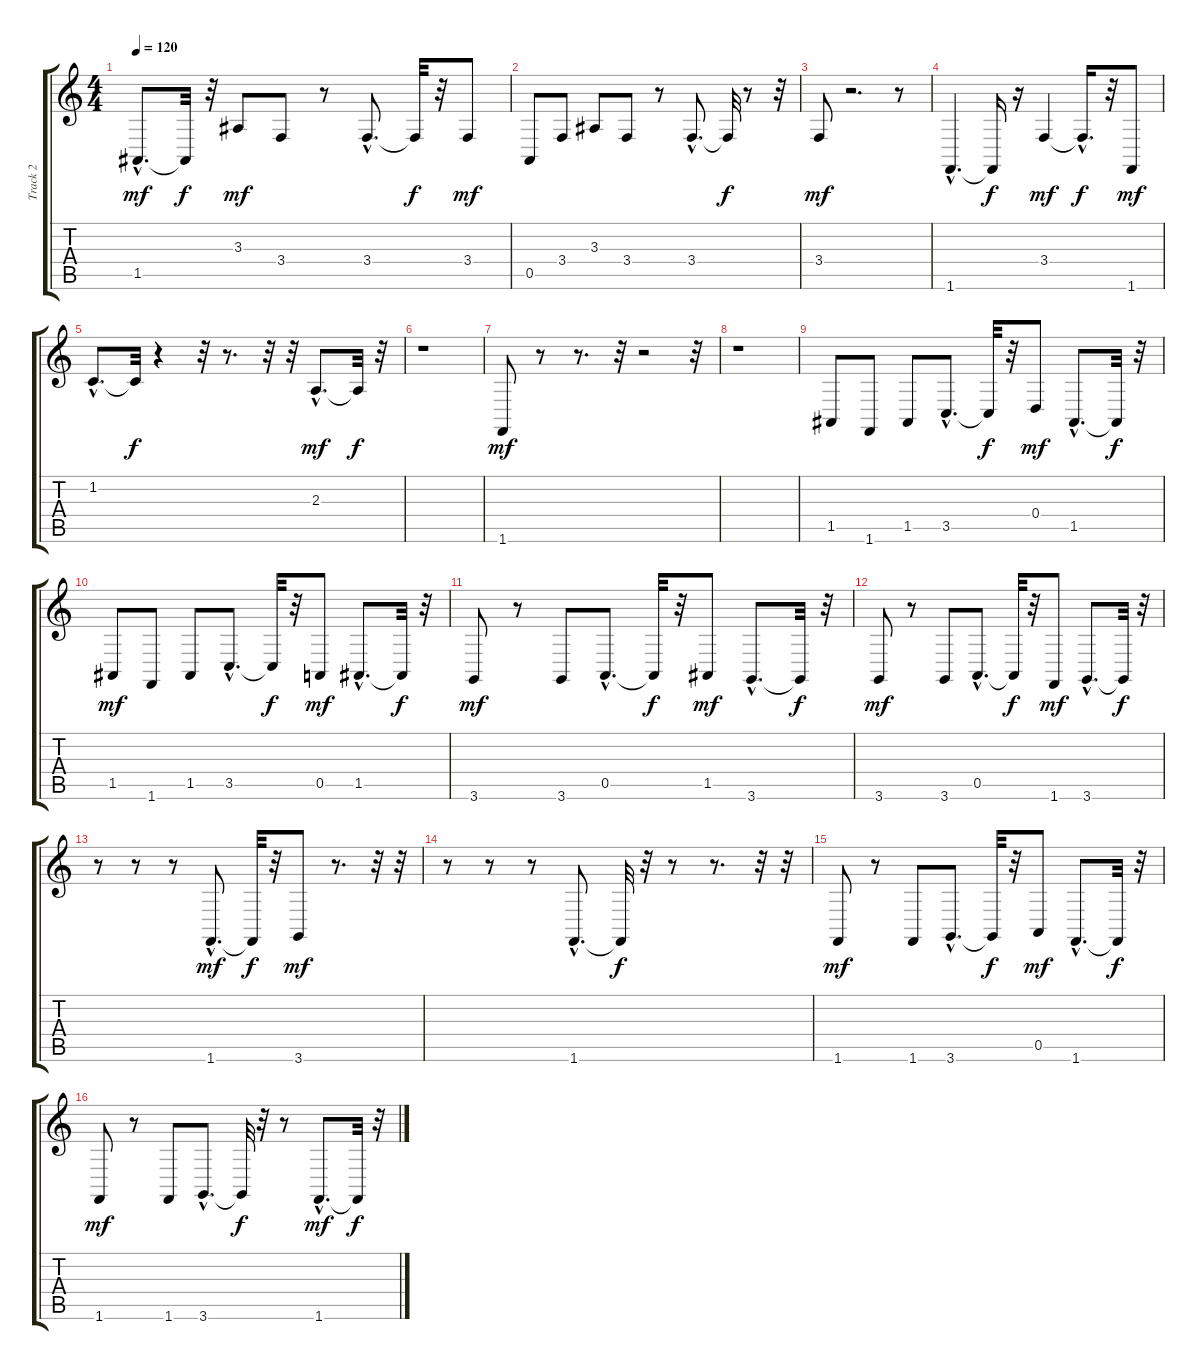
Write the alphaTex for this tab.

\track ("Track 2" "Track 2") {instrument acousticgrandpiano}
\staff {score tabs}
\tuning (E4 B3 G3 D3 A2 E2) {hide}
\ts (4 4)
\tempo 120
\clef g2
\ks c
1.5{hac}.8{d dy mf instrument acousticgrandpiano} 1.5{t}.32{dy f} r.32 3.3.8{dy mf} 3.4.8 r.8 3.4{hac}.8{d} 3.4{t}.32{dy f} r.32 3.4.8{dy mf} |
0.5.8 3.4.8 3.3.8 3.4.8 r.8 3.4{hac}.8{d} 3.4{t}.32{dy f} r.8 r.32 |
3.4.8{dy mf} r.2{d} r.8 |
1.6{hac}.4{d} 1.6{t}.16{dy f} r.16 3.4.4{dy mf} 3.4{hac t}.16{d dy f} r.32 1.6.8{dy mf} |
1.2{hac}.8{d} 1.2{t}.32{dy f} r.4 r.32 r.8{d} r.32 r.32 2.3{hac}.8{d dy mf} 2.3{t}.32{dy f} r.32 |
r.1 |
1.6.8{dy mf} r.8 r.8{d} r.32 r.2 r.32 |
r.1 |
1.5.8 1.6.8 1.5.8 3.5{hac}.8{d} 3.5{t}.32{dy f} r.32 0.4.8{dy mf} 1.5{hac}.8{d} 1.5{t}.32{dy f} r.32 |
1.5.8{dy mf} 1.6.8 1.5.8 3.5{hac}.8{d} 3.5{t}.32{dy f} r.32 0.5.8{dy mf} 1.5{hac}.8{d} 1.5{t}.32{dy f} r.32 |
3.6.8{dy mf} r.8 3.6.8 0.5{hac}.8{d} 0.5{t}.32{dy f} r.32 1.5.8{dy mf} 3.6{hac}.8{d} 3.6{t}.32{dy f} r.32 |
3.6.8{dy mf} r.8 3.6.8 0.5{hac}.8{d} 0.5{t}.32{dy f} r.32 1.6.8{dy mf} 3.6{hac}.8{d} 3.6{t}.32{dy f} r.32 |
r.8 r.8 r.8 1.6{hac}.8{d dy mf} 1.6{t}.32{dy f} r.32 3.6.8{dy mf} r.8{d} r.32 r.32 |
r.8 r.8 r.8 1.6{hac}.8{d} 1.6{t}.32{dy f} r.32 r.8 r.8{d} r.32 r.32 |
1.6.8{dy mf} r.8 1.6.8 3.6{hac}.8{d} 3.6{t}.32{dy f} r.32 0.5.8{dy mf} 1.6{hac}.8{d} 1.6{t}.32{dy f} r.32 |
1.6.8{dy mf} r.8 1.6.8 3.6{hac}.8{d} 3.6{t}.32{dy f} r.32 r.8 1.6{hac}.8{d dy mf} 1.6{t}.32{dy f} r.32
